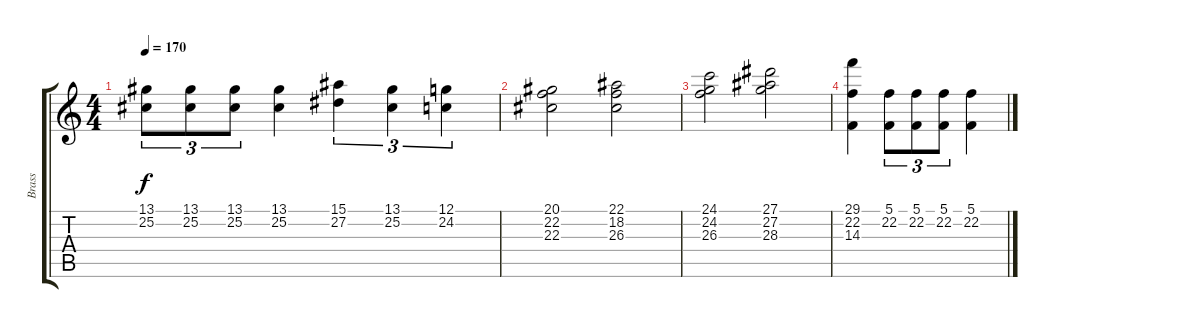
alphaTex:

\track ("Brass" "Brass") {instrument brasssection}
\staff {score tabs}
\tuning (C4 G3 Eb3 Bb2 F2 C2) {hide}
\ts (4 4)
\tempo 170
\clef g2
\ks c
(13.1 25.2).8{tu (3 2) dy f} (13.1 25.2).8{tu (3 2)} (13.1 25.2).8{tu (3 2)} (13.1 25.2).4 (15.1 27.2).4{tu (3 2)} (13.1 25.2).4{tu (3 2)} (12.1 24.2).4{tu (3 2)} |
(20.1 22.2 22.3).2 (22.1 18.2 26.3).2 |
(24.1 24.2 26.3).2 (27.1 27.2 28.3).2 |
(29.1 22.2 14.3).4 (5.1 22.2).8{tu (3 2)} (5.1 22.2).8{tu (3 2)} (5.1 22.2).8{tu (3 2)} (5.1 22.2).4
